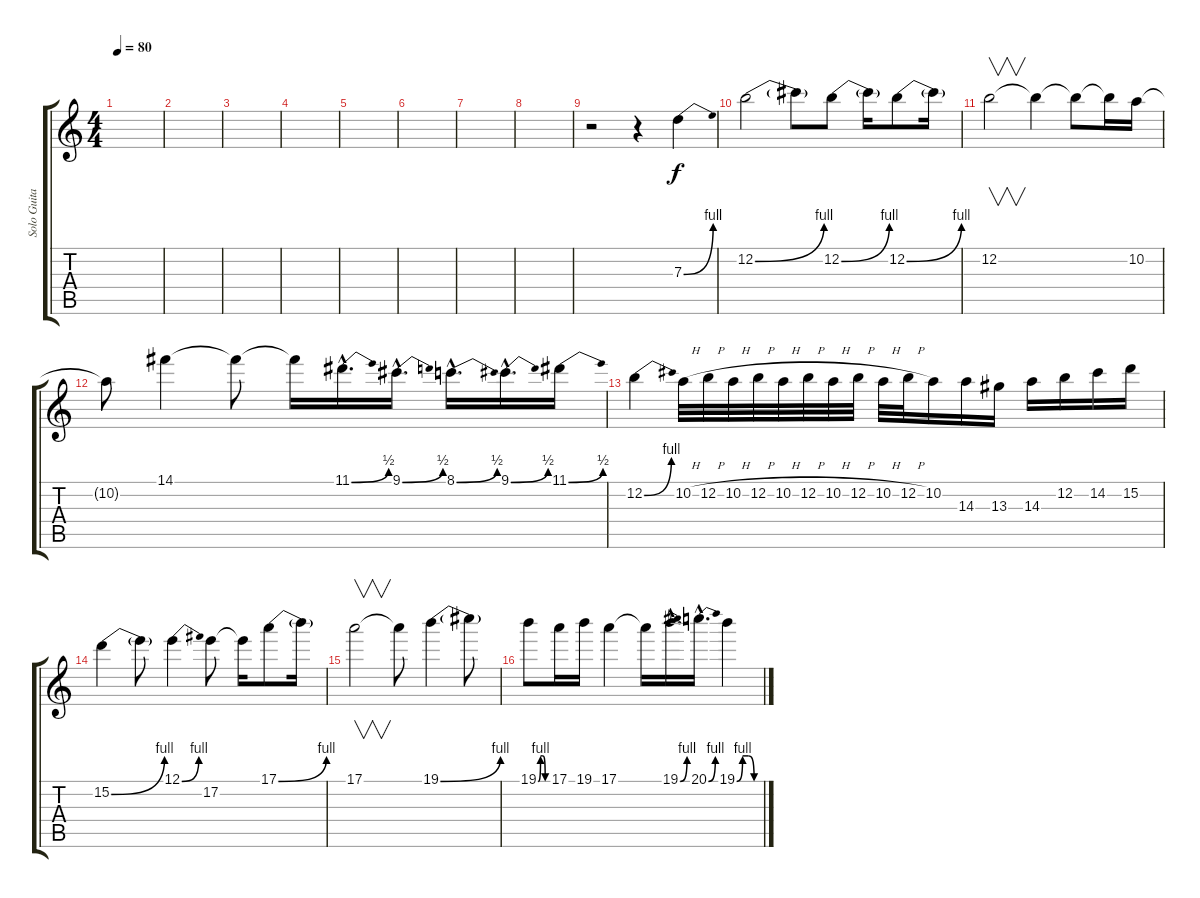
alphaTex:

\track ("Solo Guitar" "Solo Guita") {instrument distortionguitar}
\staff {score tabs}
\tuning (E4 B3 G3 D3 A2 E2) {hide}
\ts (4 4)
\tempo 80
\clef g2
\ks c
|
|
|
|
|
|
|
|
r.2 r.4 7.3{be (bend 0 0 60 4)}.4 |
12.2{be (bend 0 0 60 4)}.2 12.2{t}.8 12.2{be (bend 0 0 60 4)}.8 12.2{t}.16 12.2{be (bend 0 0 60 4)}.8 12.2{t}.16 |
12.2.2{v} 12.2{t}.4 12.2{t}.8 12.2{t}.16 10.2.16 |
10.2{t}.8 14.1.4 14.1{t}.8 14.1{t}.16 11.1{be (bend 0 0 60 2) hac}.16{d} 9.1{be (bend 0 0 60 2) hac}.16{d} 8.1{be (bend 0 0 60 2) hac}.16{d} 9.1{be (bend 0 0 60 2) hac}.16{d} 11.1{be (bend 0 0 60 2)}.16 |
12.2{be (bend 0 0 60 4)}.4 10.2{h}.32 12.2{h}.32 10.2{h}.32 12.2{h}.32 10.2{h}.32 12.2{h}.32 10.2{h}.32 12.2{h}.32 10.2{h}.32 12.2{h}.32 10.2.16 14.3.16 13.3.16 14.3.16 12.2.16 14.2.16 15.2.16 |
15.2{be (bend 0 0 60 4)}.4 15.2{t}.8 12.1{be (bend 0 0 60 4)}.4 17.2.8 17.2{t}.16 17.1{be (bend 0 0 60 4)}.8 17.1{t}.16 |
17.1.2{v} 17.1{t}.8 19.1{be (bend 0 0 60 4)}.4 19.1{t}.8 |
19.1{be (custom 0 0 15 4 30 4 45 0 60 0)}.8 17.1.16 19.1.16 17.1.4 17.1{t}.16 19.1{be (bend 0 0 60 4) hac}.16{d} 20.1{be (bend 0 0 60 4) hac}.16{d} 19.1{be (custom 0 0 15 4 30 4 45 0 60 0)}.4
